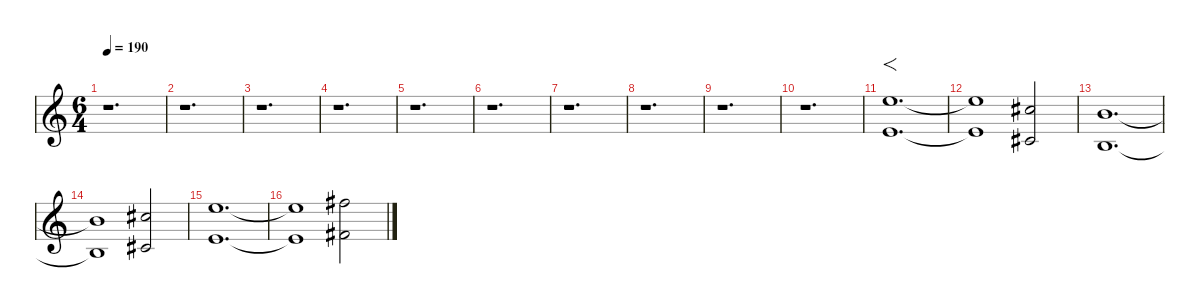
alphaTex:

\defaultSystemsLayout 4
\hideDynamics
\bracketExtendMode nobrackets
\singleTrackTrackNamePolicy hidden
\multiTrackTrackNamePolicy hidden
\firstSystemTrackNameMode fullname
\firstSystemTrackNameOrientation horizontal
\otherSystemsTrackNameOrientation horizontal
\track ("Keyboards" "vln.") {defaultSystemsLayout 16 instrument stringensemble1}
\staff {score}
\tuning (D4 A3 F3 D3 A2 D2)
\ts (6 4)
\tempo 190
\clef g2
\ks c
r.1{d dy f beam Down} |
r.1{d beam Down} |
r.1{d beam Down} |
r.1{d beam Down} |
r.1{d beam Down} |
r.1{d beam Down} |
r.1{d beam Down} |
r.1{d beam Down} |
r.1{d beam Down} |
r.1{d beam Down} |
(14.1 11.3).1{f d dy pp instrument synthvoice beam Up} |
(14.1{t} 11.3{t}).1{beam Up} (16.2{acc #} 11.4{acc #}).2{beam Up} |
(14.2 9.4).1{d beam Up} |
(14.2{t} 9.4{t}).1{beam Up} (16.2{acc #} 11.4{acc #}).2{beam Up} |
(14.1 11.3).1{d beam Up} |
(14.1{t} 11.3{t}).1{beam Up} (16.1{acc #} 13.3{acc #}).2{beam Down}
